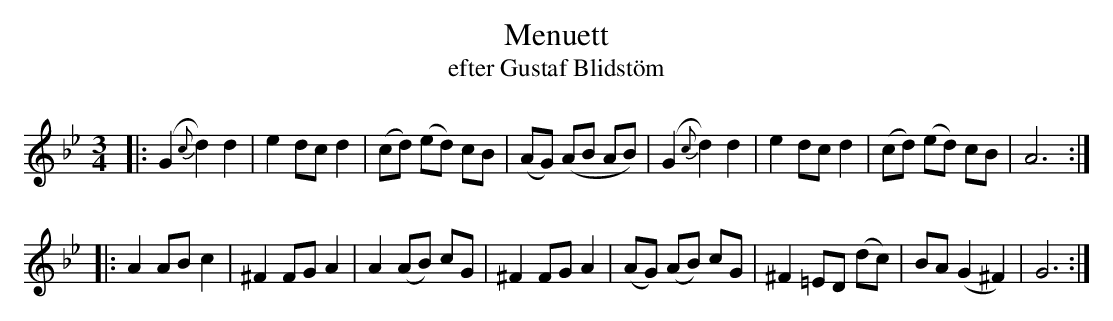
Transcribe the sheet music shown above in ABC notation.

X:1
T:Menuett
T:efter Gustaf Blidstöm
M:3/4
K:Gm
L:1/8
|:(G2 {c}d2) d2 | e2 dc d2| (cd) (ed) cB |(AG) (AB AB)| (G2 {c}d2) d2 | e2 dc d2| (cd) (ed) cB | A6 :|
|: A2 AB c2| ^F2 FG A2| A2 (AB) cG | ^F2 FG A2| (AG) (AB) cG | ^F2 =ED (dc) | BA (G2 ^F2) | G6 :|
